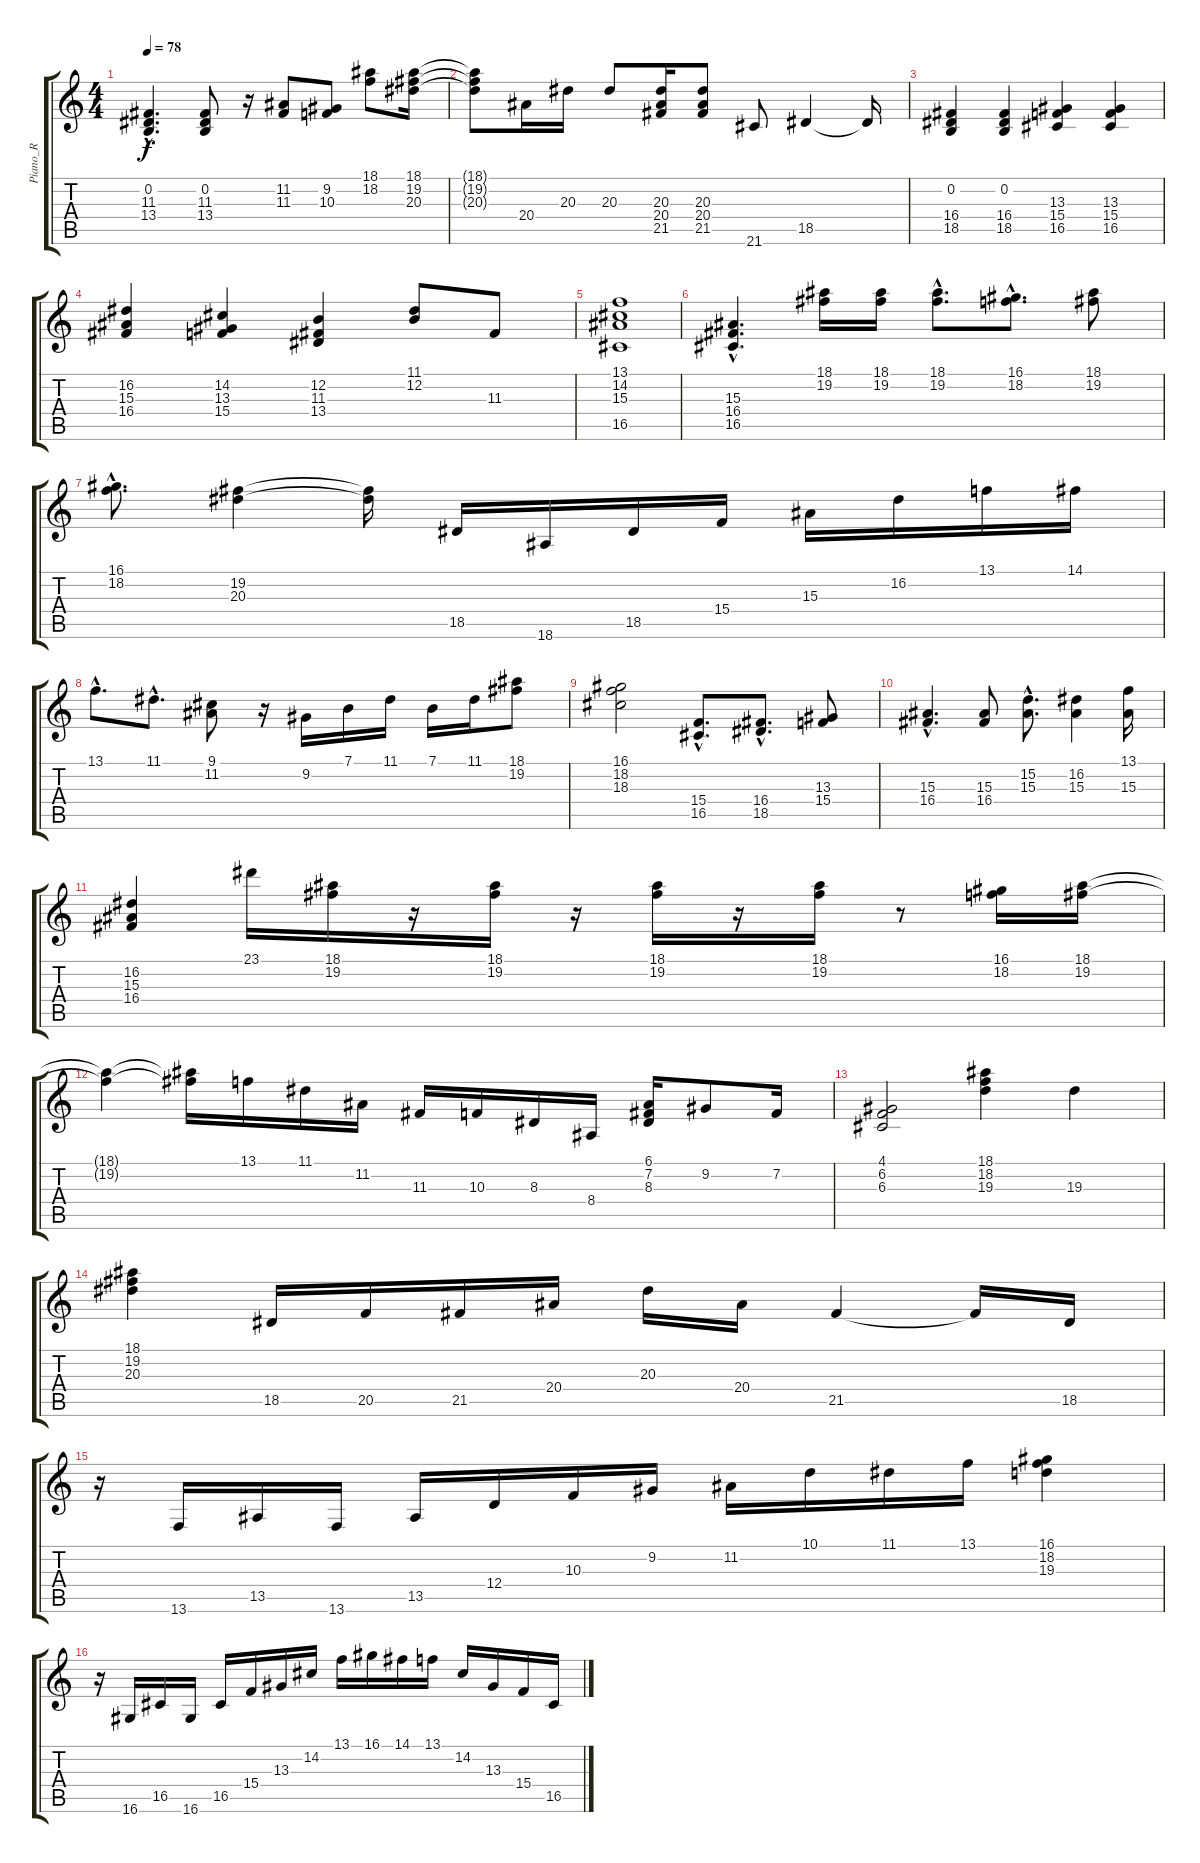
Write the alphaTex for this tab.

\track ("Piano_R" "Piano_R") {instrument acousticgrandpiano}
\staff {score tabs}
\tuning (E4 B3 G3 D3 A2 E2) {hide}
\ts (4 4)
\tempo 78
\clef g2
\ks c
(0.2{hac} 11.3{hac} 13.4{hac}).4{d dy f} (0.2 11.3 13.4).8 r.16 (11.2 11.3).8 (9.2 10.3).8 (18.1 18.2).8 (18.1 19.2 20.3).16 |
(18.1{t} 19.2{t} 20.3{t}).8 20.4.16 20.3.16 20.3.8 (20.3 20.4 21.5).16 (20.3 20.4 21.5).8 21.6.8 18.5.4 18.5{t}.16 |
(0.2 16.4 18.5).4 (0.2 16.4 18.5).4 (13.3 15.4 16.5).4 (13.3 15.4 16.5).4 |
(16.2 15.3 16.4).4 (14.2 13.3 15.4).4 (12.2 11.3 13.4).4 (11.1 12.2).8 11.3.8 |
(13.1 14.2 15.3 16.5).1 |
(15.3{hac} 16.4{hac} 16.5{hac}).4{d} (18.1 19.2).16 (18.1 19.2).16 (18.1{hac} 19.2{hac}).8{d} (16.1{hac} 18.2{hac}).8{d} (18.1 19.2).8 |
(16.1{hac} 18.2{hac}).8{d} (19.2 20.3).4 (19.2{t} 20.3{t}).16 18.5.16 18.6.16 18.5.16 15.4.16 15.3.16 16.2.16 13.1.16 14.1.16 |
13.1{hac}.8{d} 11.1{hac}.8{d} (9.1 11.2).8 r.16 9.2.16 7.1.16 11.1.16 7.1.16 11.1.16 (18.1 19.2).8 |
(16.1 18.2 18.3).2 (15.4{hac} 16.5{hac}).8{d} (16.4{hac} 18.5{hac}).8{d} (13.3 15.4).8 |
(15.3{hac} 16.4{hac}).4{d} (15.3 16.4).8 (15.2{hac} 15.3{hac}).8{d} (16.2 15.3).4 (13.1 15.3).16 |
(16.2 15.3 16.4).4 23.1.16 (18.1 19.2).16 r.16 (18.1 19.2).16 r.16 (18.1 19.2).16 r.16 (18.1 19.2).16 r.8 (16.1 18.2).16 (18.1 19.2).16 |
(18.1{t} 19.2{t}).4 (18.1{t} 19.2{t}).16 13.1.16 11.1.16 11.2.16 11.3.16 10.3.16 8.3.16 8.4.16 (6.1 7.2 8.3).16 9.2.8 7.2.16 |
(4.1 6.2 6.3).2 (18.1 18.2 19.3).4 19.3.4 |
(18.1 19.2 20.3).4 18.5.16 20.5.16 21.5.16 20.4.16 20.3.16 20.4.16 21.5.4 21.5{t}.16 18.5.16 |
r.16 13.6.16 13.5.16 13.6.16 13.5.16 12.4.16 10.3.16 9.2.16 11.2.16 10.1.16 11.1.16 13.1.16 (16.1 18.2 19.3).4 |
r.16 16.6.16 16.5.16 16.6.16 16.5.16 15.4.16 13.3.16 14.2.16 13.1.16 16.1.16 14.1.16 13.1.16 14.2.16 13.3.16 15.4.16 16.5.16
